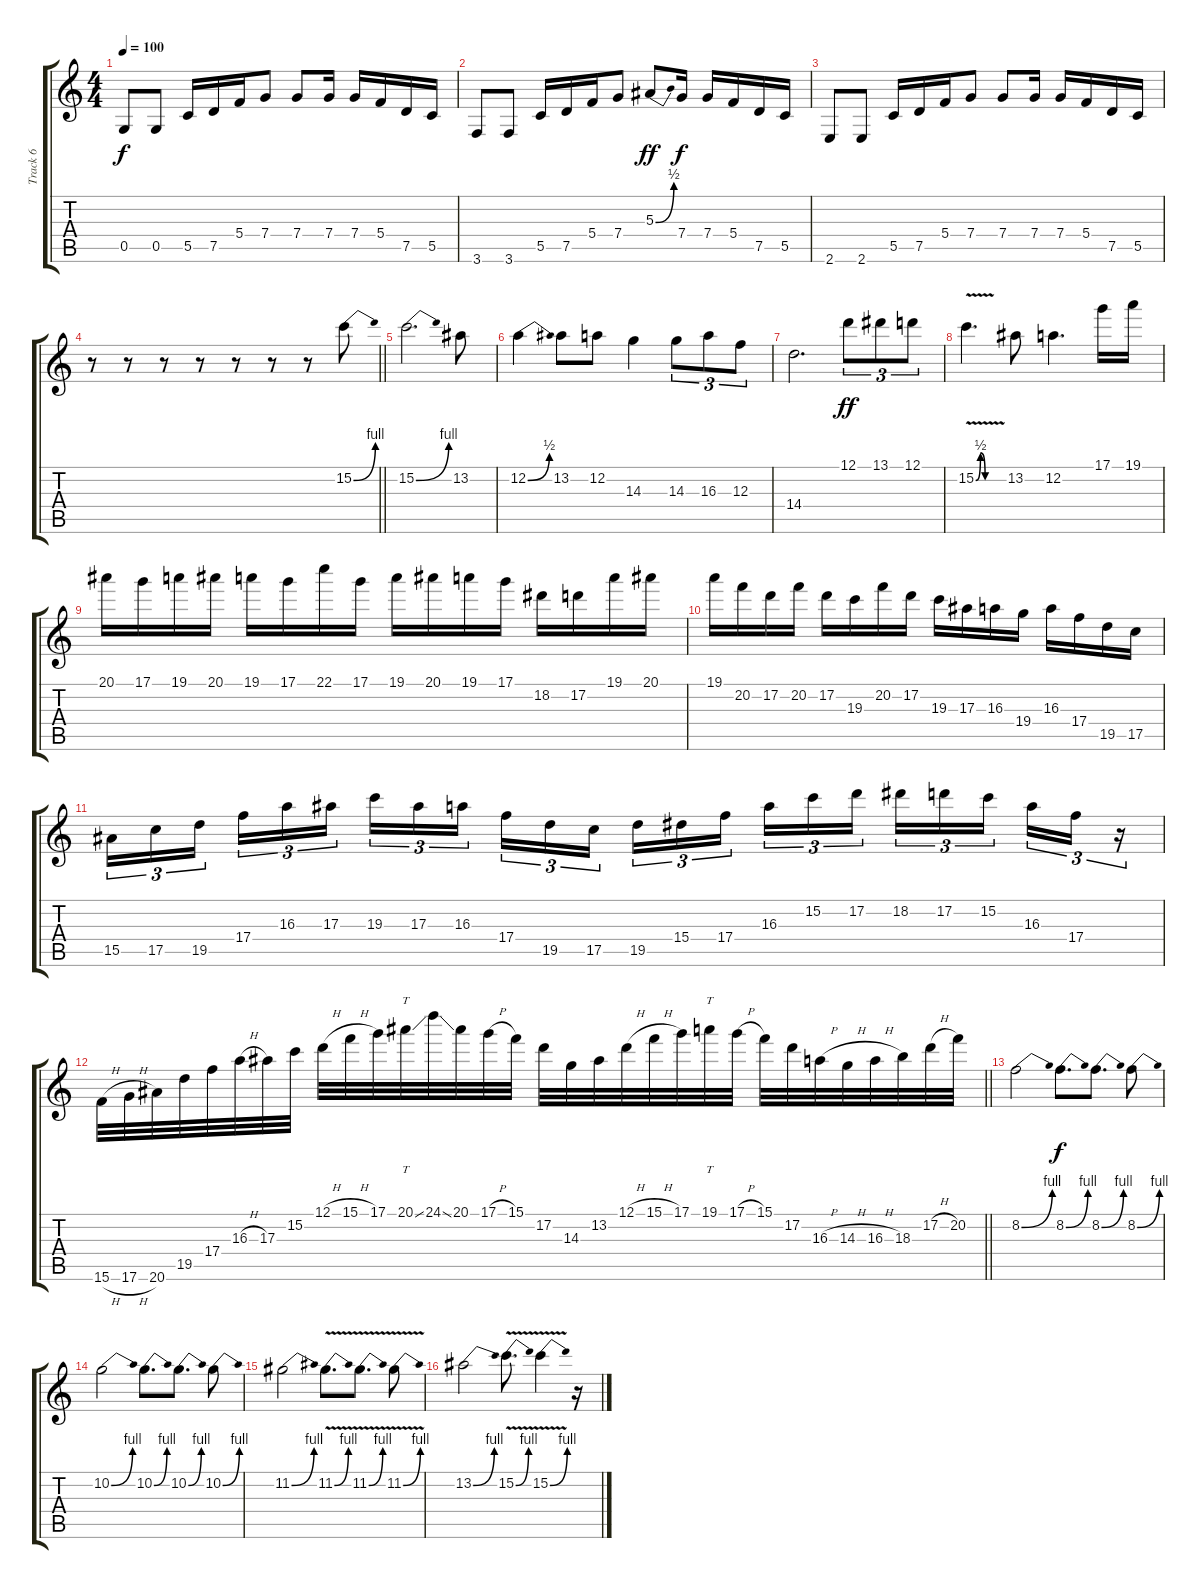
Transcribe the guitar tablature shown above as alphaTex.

\track ("Track 6" "Track 6") {instrument overdrivenguitar}
\staff {score tabs}
\tuning (D4 A3 F3 C3 G2 D2) {hide}
\ts (4 4)
\tempo 100
\clef g2
\ks c
0.5.8{dy f} 0.5.8 5.5.16 7.5.16 5.4.16 7.4.8 7.4.8 7.4.16 7.4.16 5.4.16 7.5.16 5.5.16 |
3.6.8 3.6.8 5.5.16 7.5.16 5.4.16 7.4.8 5.3{be (bend 0 0 60 2)}.8{dy ff} 7.4.16{dy f} 7.4.16 5.4.16 7.5.16 5.5.16 |
2.6.8 2.6.8 5.5.16 7.5.16 5.4.16 7.4.8 7.4.8 7.4.16 7.4.16 5.4.16 7.5.16 5.5.16 |
\barLineRight lightlight
r.8 r.8 r.8 r.8 r.8 r.8 r.8 15.2{be (bend 0 0 60 4)}.8 |
15.2{be (bend 0 0 60 4)}.2{d} 13.2.8 |
12.2{be (bend 0 0 60 2)}.4 13.2.8 12.2.8 14.3.4 14.3.8{tu (3 2)} 16.3.8{tu (3 2)} 12.3.8{tu (3 2)} |
14.4.2{d} 12.1.8{tu (3 2) dy ff} 13.1.8{tu (3 2)} 12.1.8{tu (3 2)} |
15.2{be (custom 0 0 10 2 20 0 60 0) v}.4{d} 13.2.8 12.2.4{d} 17.1.16 19.1.16 |
20.1.16 17.1.16 19.1.16 20.1.16 19.1.16 17.1.16 22.1.16 17.1.16 19.1.16 20.1.16 19.1.16 17.1.16 18.2.16 17.2.16 19.1.16 20.1.16 |
19.1.16 20.2.16 17.2.16 20.2.16 17.2.16 19.3.16 20.2.16 17.2.16 19.3.16 17.3.16 16.3.16 19.4.16 16.3.16 17.4.16 19.5.16 17.5.16 |
15.5.16{tu (3 2)} 17.5.16{tu (3 2)} 19.5.16{tu (3 2) beam splitsecondary} 17.4.16{tu (3 2)} 16.3.16{tu (3 2)} 17.3.16{tu (3 2)} 19.3.16{tu (3 2)} 17.3.16{tu (3 2)} 16.3.16{tu (3 2) beam splitsecondary} 17.4.16{tu (3 2)} 19.5.16{tu (3 2)} 17.5.16{tu (3 2)} 19.5.16{tu (3 2)} 15.4.16{tu (3 2)} 17.4.16{tu (3 2) beam splitsecondary} 16.3.16{tu (3 2)} 15.2.16{tu (3 2)} 17.2.16{tu (3 2)} 18.2.16{tu (3 2)} 17.2.16{tu (3 2)} 15.2.16{tu (3 2) beam splitsecondary} 16.3.16{tu (3 2)} 17.4.16{tu (3 2)} r.16{tu (3 2)} |
\barLineRight lightlight
15.6{h}.32 17.6{h}.32 20.6.32 19.5.32 17.4.32 16.3{h}.32 17.3.32 15.2.32 12.1{h}.32 15.1{h}.32 17.1.32 20.1{ss}.32{tt} 24.1{ss}.32 20.1.32 17.1{h}.32 15.1.32 17.2.32 14.3.32 13.2.32 12.1{h}.32 15.1{h}.32 17.1.32 19.1.32{tt} 17.1{h}.32 15.1.32 17.2.32 16.3{h}.32 14.3{h}.32 16.3{h}.32 18.3.32 17.2{h}.32 20.2.32 |
8.2{be (bend 0 0 60 4)}.2 8.2{be (bend 0 0 60 4)}.8{d dy f} 8.2{be (bend 0 0 60 4)}.8{d} 8.2{be (bend 0 0 60 4)}.8 |
10.2{be (bend 0 0 60 4)}.2 10.2{be (bend 0 0 60 4)}.8{d} 10.2{be (bend 0 0 60 4)}.8{d} 10.2{be (bend 0 0 60 4)}.8 |
11.2{be (bend 0 0 60 4)}.2 11.2{be (bend 0 0 60 4) v}.8{d} 11.2{be (bend 0 0 60 4) v}.8{d} 11.2{be (bend 0 0 60 4) v}.8 |
13.2{be (bend 0 0 60 4)}.2 15.2{be (bend 0 0 60 4) v}.8{d} 15.2{be (bend 0 0 60 4) v}.4 r.16
